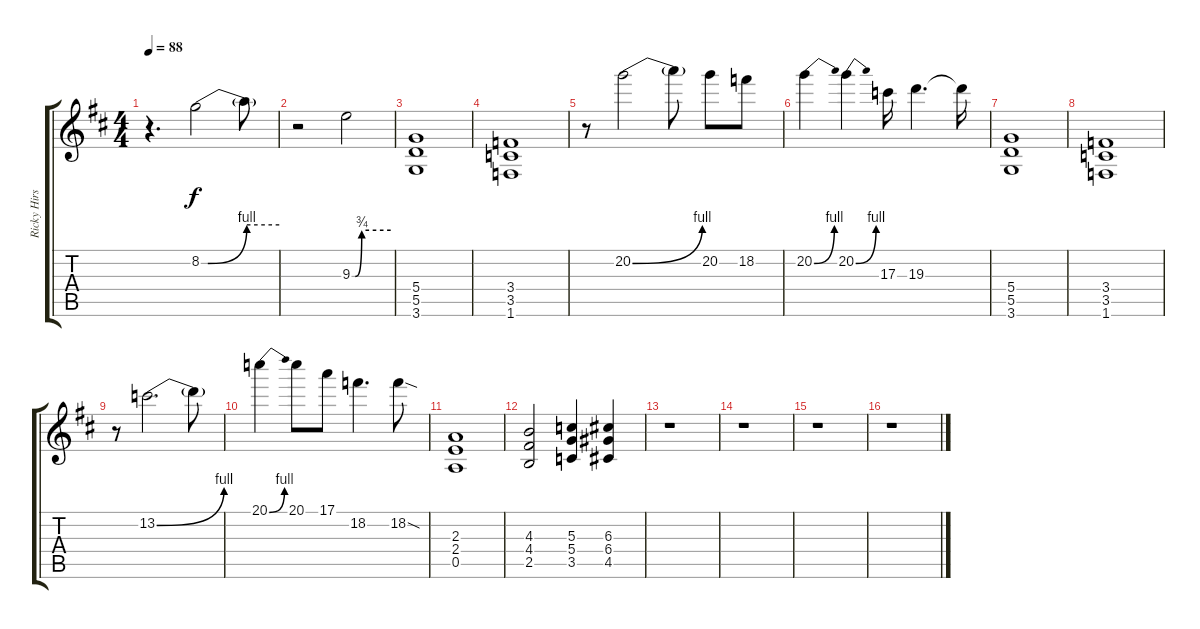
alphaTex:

\track ("Ricky Hirsch Guitar " "Ricky Hirs") {instrument overdrivenguitar}
\staff {score tabs}
\tuning (E4 B3 G3 D3 A2 E2) {hide}
\ts (4 4)
\tempo 88
\clef g2
\ks d
r.4{d dy f} 8.2{be (custom 0 0 5 0 35 4 60 4)}.2 8.2{t}.8 |
r.2 9.3{be (custom 0 0 5 0 15 3 60 3)}.2 |
(5.4 5.5 3.6).1{volume 10 balance 0} |
(3.4 3.5 1.6).1 |
r.8 20.2{be (bend 0 0 60 4)}.2{volume 15 balance 8} 20.2{t}.8 20.2.8 18.2.8 |
20.2{be (bend 0 0 60 4)}.4 20.2{be (bend 0 0 60 4)}.4 17.3.16 19.3.4{d} 19.3{t}.16 |
(5.4 5.5 3.6).1{volume 10 balance 0} |
(3.4 3.5 1.6).1 |
r.8 13.2{be (bend 0 0 60 4)}.2{d volume 14 balance 8} 13.2{t}.8 |
20.1{be (bend 0 0 60 4)}.4 20.1.8 17.1.8 18.2.4{d} 18.2{sod}.8 |
(2.3 2.4 0.5).1{volume 10 balance 0} |
(4.3 4.4 2.5).2 (5.3 5.4 3.5).4 (6.3 6.4 4.5).4 |
r.1 |
r.1 |
r.1 |
r.1
